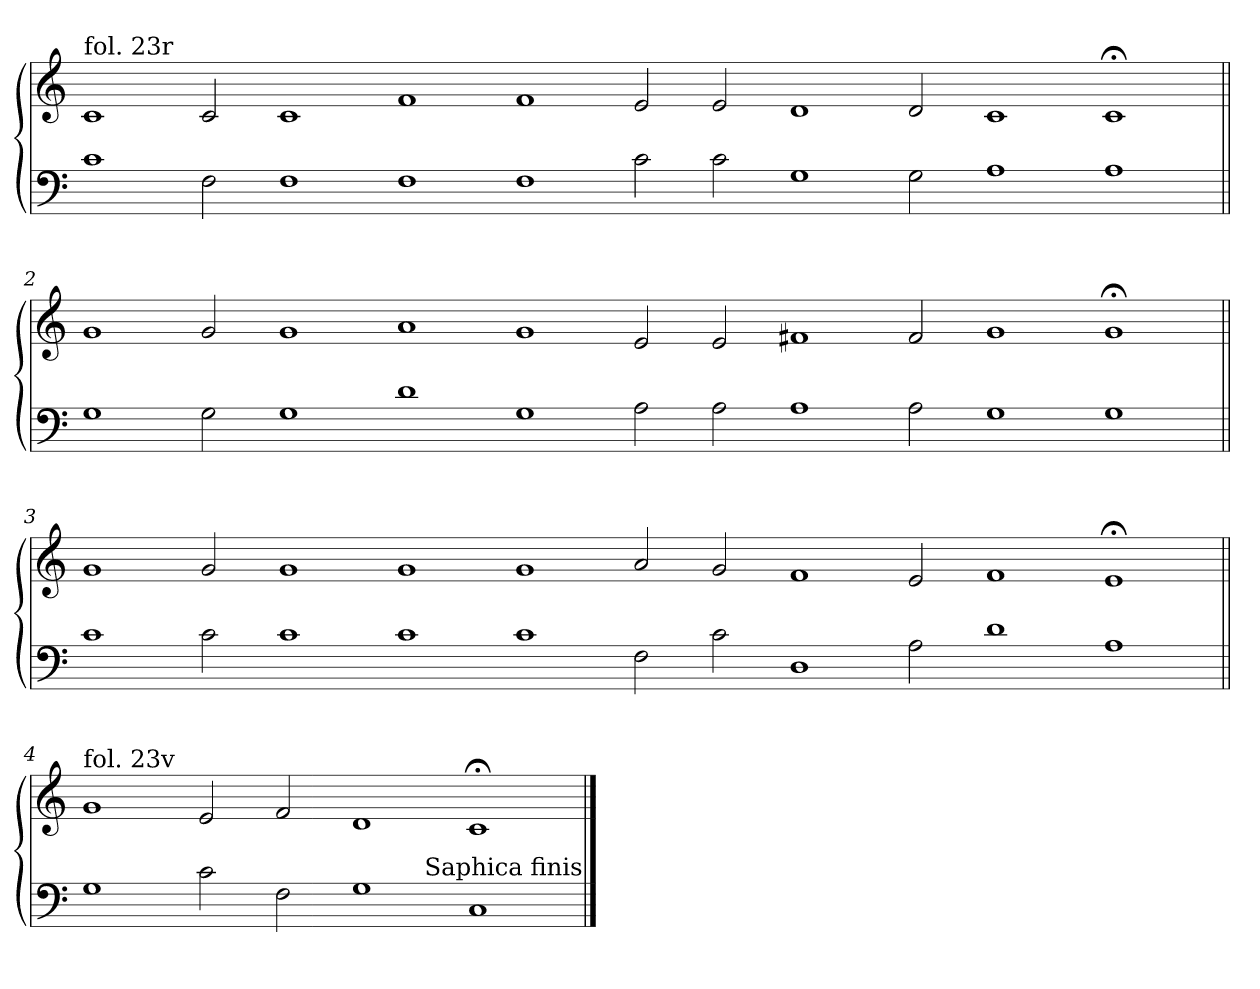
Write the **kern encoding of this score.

**kern	**kern
*part1	*part1
*staff2	*staff1
*clefF4	*clefG2
*k[]	*k[]
=1	=1
!	!LO:TX:a:t=fol. 23r
1c	1c
2F\	2c/
1F	1c
1F	1f
1F	1f
2c\	2e/
2c\	2e/
1G	1d
2G\	2d/
1A	1c
1A	1c;<
!!LO:LB:g=z
=2||	=2||
1G	1g
2G\	2g/
1G	1g
1d	1a
1G	1g
2A\	2e/
2A\	2e/
1A	1f#X
2A\	2f#/
1G	1g
1G	1g;<
!!LO:LB:g=z
=3||	=3||
1c	1g
2c\	2g/
1c	1g
1c	1g
1c	1g
2F\	2a/
2c\	2g/
1D	1f
2A\	2e/
1d	1f
1A	1e;<
!!LO:LB:g=z
=4||	=4||
!	!LO:TX:a:t=fol. 23v
1G	1g
2c\	2e/
2F\	2f/
1G	1d
1C	1c;<
!LO:TX:a:rj:t=Saphica finis	!
==	==
*-	*-
